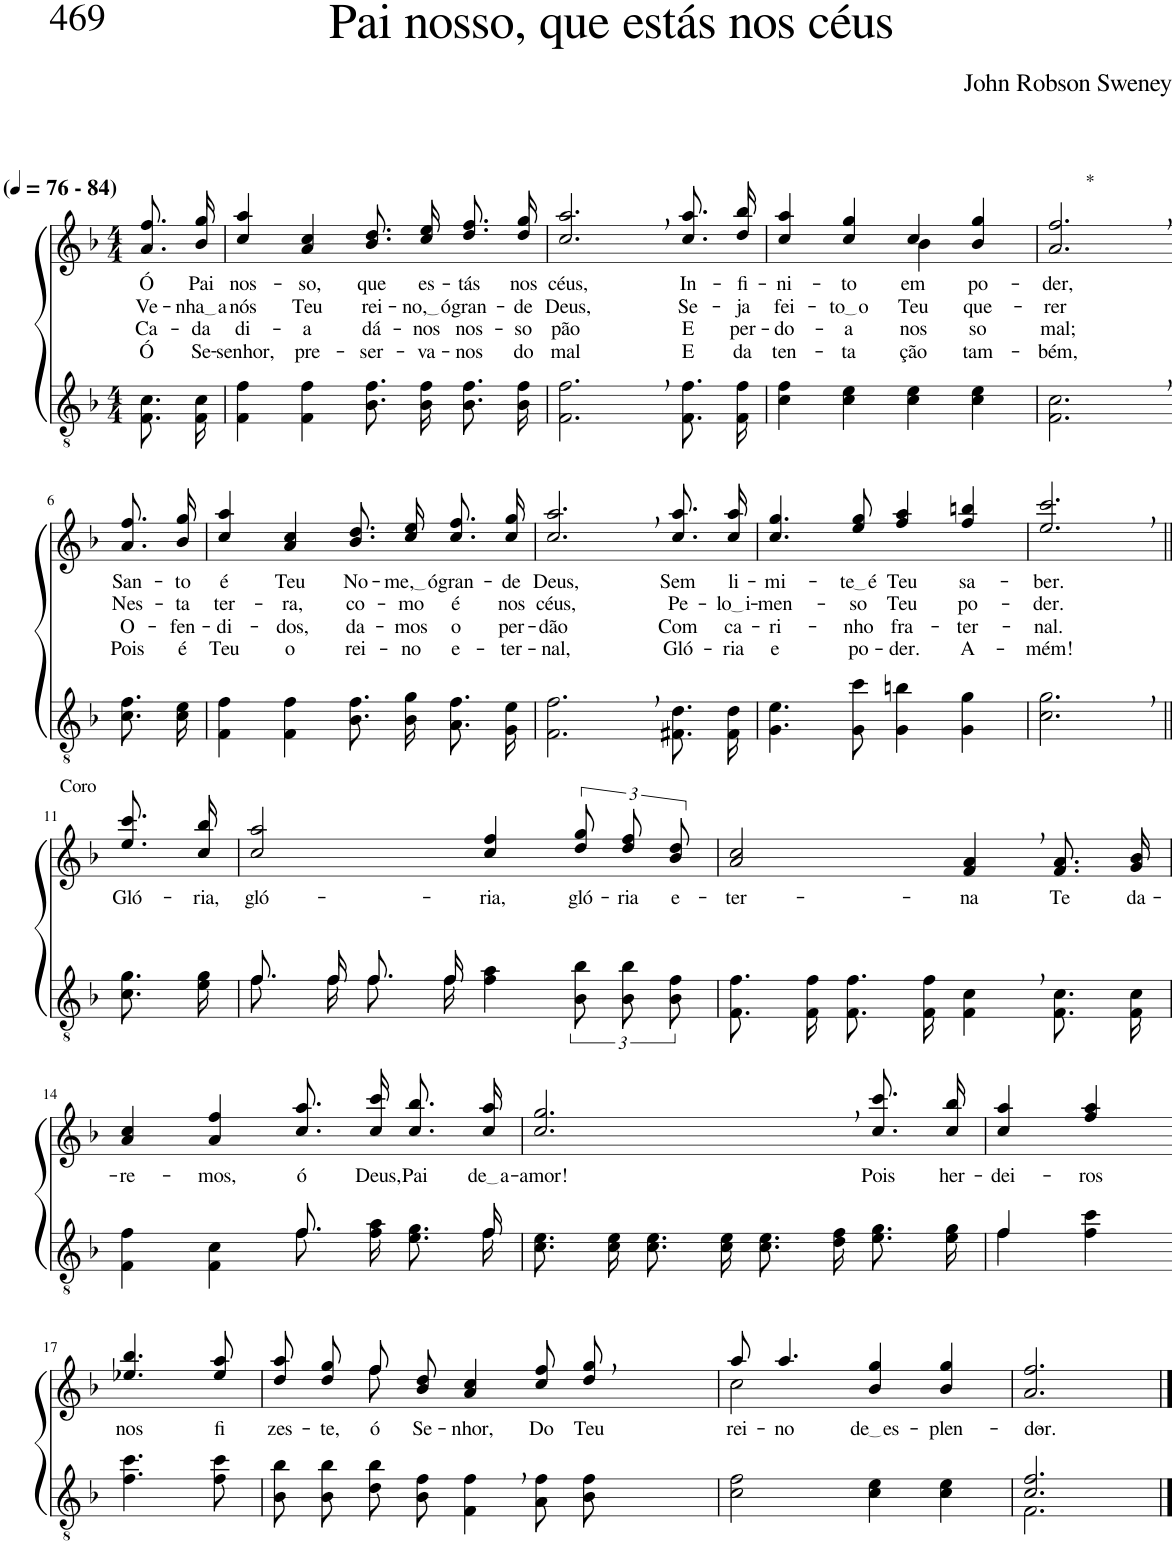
**kern	**kern	**text	**text	**text	**text
*part2	*part1	*part1	*part1	*part1	*part1
*staff2	*staff1	*staff1	*staff1	*staff1	*staff1
*I"Parte III e IV	*I"Parte I e II	*	*	*	*
*clefGv2	*clefG2	*	*	*	*
*Trd5c9	*Trd5c9	*	*	*	*
*k[b-]	*k[b-]	*	*	*	*
*M4/4	*M4/4	*	*	*	*
*MM76	*MM76	*	*	*	*
=1	=1	=1	=1	=1	=1
!	!LO:TX:a:B:t=(	!	!	!	!
!	!LO:TX:a:B:t=- 84)	!	!	!	!
!	!	!LO:LY:b	!LO:LY:b	!LO:LY:b	!LO:LY:b
8.F/ 8.c/L	8.a\ 8.ff\L	Ó	Ve-	Ca-	Ó
!	!	!LO:LY:b	!LO:LY:b	!LO:LY:b	!LO:LY:b
16F/ 16c/Jk	16b-\ 16gg\Jk	Pai	nha a	-da	Se-
=2	=2	=2	=2	=2	=2
!	!	!LO:LY:b	!LO:LY:b	!LO:LY:b	!LO:LY:b
4F\ 4f\	4cc/ 4aa/	nos-	nós	di-	-senhor,
!	!	!LO:LY:b	!LO:LY:b	!LO:LY:b	!LO:LY:b
4F\ 4f\	4a/ 4cc/	-so,	Teu	-a	pre-
!	!	!LO:LY:b	!LO:LY:b	!LO:LY:b	!LO:LY:b
8.B-\ 8.f\L	8.b-\ 8.dd\L	que	rei-	dá-	-ser-
!	!	!LO:LY:b	!LO:LY:b	!LO:LY:b	!LO:LY:b
16B-\ 16f\Jk	16cc\ 16ee\Jk	es-	no, ó	-nos	-va-
!	!	!LO:LY:b	!LO:LY:b	!LO:LY:b	!LO:LY:b
8.B-\ 8.f\L	8.dd\ 8.ff\L	-tás	gran-	nos-	-nos
!	!	!LO:LY:b	!LO:LY:b	!LO:LY:b	!LO:LY:b
16B-\ 16f\Jk	16dd\ 16gg\Jk	nos	-de	-so	do
=3	=3	=3	=3	=3	=3
!	!	!LO:LY:b	!LO:LY:b	!LO:LY:b	!LO:LY:b
2.F\, 2.f\,	2.cc/, 2.aa/,	céus,	Deus,	pão	mal
!	!	!LO:LY:b	!LO:LY:b	!LO:LY:b	!LO:LY:b
8.F\ 8.f\L	8.cc\ 8.aa\L	In-	Se-	E	E
!	!	!LO:LY:b	!LO:LY:b	!LO:LY:b	!LO:LY:b
16F\ 16f\Jk	16dd\ 16bb-\Jk	-fi-	-ja	per-	da
=4	=4	=4	=4	=4	=4
!	!	!LO:LY:b	!LO:LY:b	!LO:LY:b	!LO:LY:b
*	*^	*	*	*	*
4c\ 4f\	4cc/ 4aa/	2ryy	-ni-	fei-	-do-	ten-
!	!	!	!LO:LY:b	!LO:LY:b	!LO:LY:b	!LO:LY:b
4c\ 4e\	4cc/ 4gg/	.	-to	to o	-a	-ta-
!	!	!	!LO:LY:b	!LO:LY:b	!LO:LY:b	!LO:LY:b
4c\ 4e\	4cc/	4b-\	em	Teu	nos-	-ção
!	!	!	!LO:LY:b	!LO:LY:b	!LO:LY:b	!LO:LY:b
4c\ 4e\	4b-/ 4gg/	4ryy	po-	que-	-so	tam-
=5	=5	=5	=5	=5	=5	=5
!	!LO:TX:a:t=*	!	!	!	!	!
!	!	!	!LO:LY:b	!LO:LY:b	!LO:LY:b	!LO:LY:b
*	*v	*v	*	*	*	*
2.F\, 2.c\,	2.a/, 2.ff/,	-der,	-rer	mal;	-bém,
!!LO:LB:g=z
=6-	=6-	=6-	=6-	=6-	=6-
!	!	!LO:LY:b	!LO:LY:b	!LO:LY:b	!LO:LY:b
8.c\ 8.f\L	8.a\ 8.ff\L	San-	Nes-	O-	Pois
!	!	!LO:LY:b	!LO:LY:b	!LO:LY:b	!LO:LY:b
16c\ 16e\Jk	16b-\ 16gg\Jk	-to	-ta	-fen-	é
=7	=7	=7	=7	=7	=7
!	!	!LO:LY:b	!LO:LY:b	!LO:LY:b	!LO:LY:b
4F\ 4f\	4cc/ 4aa/	é	ter-	-di-	Teu
!	!	!LO:LY:b	!LO:LY:b	!LO:LY:b	!LO:LY:b
4F\ 4f\	4a/ 4cc/	Teu	-ra,	-dos,	o
!	!	!LO:LY:b	!LO:LY:b	!LO:LY:b	!LO:LY:b
8.B-\ 8.f\L	8.b-\ 8.dd\L	No-	co-	da-	rei-
!	!	!LO:LY:b	!LO:LY:b	!LO:LY:b	!LO:LY:b
16B-\ 16g\Jk	16cc\ 16ee\Jk	me, ó	mo	-mos	-no
!	!	!LO:LY:b	!LO:LY:b	!LO:LY:b	!LO:LY:b
8.A\ 8.f\L	8.cc\ 8.ff\L	gran-	-é	o	e-
!	!	!LO:LY:b	!LO:LY:b	!LO:LY:b	!LO:LY:b
16G\ 16e\Jk	16cc\ 16gg\Jk	-de	nos	per-	-ter-
=8	=8	=8	=8	=8	=8
!	!	!LO:LY:b	!LO:LY:b	!LO:LY:b	!LO:LY:b
2.F\, 2.f\,	2.cc/, 2.aa/,	Deus,	céus,	-dão	-nal,
!	!	!LO:LY:b	!LO:LY:b	!LO:LY:b	!LO:LY:b
8.F#X/ 8.d/L	8.cc\ 8.aa\L	Sem	Pe-	Com	Gló-
!	!	!LO:LY:b	!LO:LY:b	!LO:LY:b	!LO:LY:b
16F#/ 16d/Jk	16cc\ 16aa\Jk	li-	lo i	ca-	-ria
=9	=9	=9	=9	=9	=9
!	!	!LO:LY:b	!LO:LY:b	!LO:LY:b	!LO:LY:b
4.G\ 4.e\	4.cc/ 4.gg/	-mi-	-men-	-ri-	e
!	!	!LO:LY:b	!LO:LY:b	!LO:LY:b	!LO:LY:b
8G\ 8cc\	8ee/ 8gg/	te é	-so	-nho	po-
!	!	!LO:LY:b	!LO:LY:b	!LO:LY:b	!LO:LY:b
4G\ 4bn\	4ff/ 4aa/	Teu	Teu	fra-	-der.
!	!	!LO:LY:b	!LO:LY:b	!LO:LY:b	!LO:LY:b
4G\ 4g\	4ff/ 4bbn/	sa-	po-	-ter-	A-
=10	=10	=10	=10	=10	=10
!	!	!LO:LY:b	!LO:LY:b	!LO:LY:b	!LO:LY:b
2.c\, 2.g\,	2.ee/, 2.ccc/,	-ber.	-der.	-nal.	-mém!
!!LO:LB:g=z
=11||	=11||	=11||	=11||	=11||	=11||
!	!LO:TX:a:t=Coro	!	!	!	!
!	!	!LO:LY:b	!	!	!
8.c\ 8.g\L	8.ee\ 8.ccc\L	Gló-	.	.	.
!	!	!LO:LY:b	!	!	!
16e\ 16g\Jk	16cc\ 16bb-\Jk	-ria,	.	.	.
=12	=12	=12	=12	=12	=12
*^	*	*	*	*	*
!	!	!	!LO:LY:b	!	!	!
8.f/L	8.f\L	2cc/ 2aa/	gló-	.	.	.
16f/Jk	16f\Jk	.	.	.	.	.
8.f/L	8.f\L	.	.	.	.	.
16f/Jk	16f\Jk	.	.	.	.	.
!	!	!	!LO:LY:b	!	!	!
2ryy	4f\ 4a\	4cc/ 4ff/	-ria,	.	.	.
!	!	!	!LO:LY:b	!	!	!
.	12B-\ 12b-\L	12dd\ 12gg\L	gló-	.	.	.
!	!	!	!LO:LY:b	!	!	!
.	12B-\ 12b-\	12dd\ 12ff\	-ria	.	.	.
!	!	!	!LO:LY:b	!	!	!
.	12B-\ 12f\J	12b-\ 12dd\J	e-	.	.	.
=13	=13	=13	=13	=13	=13	=13
!	!	!	!LO:LY:b	!	!	!
*v	*v	*	*	*	*	*
8.F\ 8.f\L	2a/ 2cc/	-ter-	.	.	.
16F\ 16f\Jk	.	.	.	.	.
8.F\ 8.f\L	.	.	.	.	.
16F\ 16f\Jk	.	.	.	.	.
!	!	!LO:LY:b	!	!	!
4F\, 4c\,	4f/, 4a/,	-na	.	.	.
!	!	!LO:LY:b	!	!	!
8.F/ 8.c/L	8.f/ 8.a/L	Te	.	.	.
!	!	!LO:LY:b	!	!	!
16F/ 16c/Jk	16g/ 16b-/Jk	da-	.	.	.
!!LO:LB:g=z
=14	=14	=14	=14	=14	=14
*^	*	*	*	*	*
!	!	!	!LO:LY:b	!	!	!
2ryy	4F\ 4f\	4a/ 4cc/	-re-	.	.	.
!	!	!	!LO:LY:b	!	!	!
.	4F\ 4c\	4a/ 4ff/	-mos,	.	.	.
!	!	!	!LO:LY:b	!	!	!
8.f/	8.f\L	8.cc\ 8.aa\L	ó	.	.	.
!	!	!	!LO:LY:b	!	!	!
4ryy	16f\ 16a\Jk	16cc\ 16ccc\Jk	Deus,	.	.	.
!	!	!	!LO:LY:b	!	!	!
.	8.e\ 8.g\L	8.cc\ 8.bb-\L	Pai	.	.	.
!	!	!	!LO:LY:b	!	!	!
16f/	16f\Jk	16cc\ 16aa\Jk	de a	.	.	.
=15	=15	=15	=15	=15	=15	=15
!	!	!	!LO:LY:b	!	!	!
*v	*v	*	*	*	*	*
8.c\ 8.e\L	2.cc/, 2.gg/,	-amor!	.	.	.
16c\ 16e\Jk	.	.	.	.	.
8.c\ 8.e\L	.	.	.	.	.
16c\ 16e\Jk	.	.	.	.	.
8.c\ 8.e\L	.	.	.	.	.
16d\ 16f\Jk	.	.	.	.	.
!	!	!LO:LY:b	!	!	!
8.e\ 8.g\L	8.cc\ 8.ccc\L	Pois	.	.	.
!	!	!LO:LY:b	!	!	!
16e\ 16g\Jk	16cc\ 16bb-\Jk	her-	.	.	.
=16	=16	=16	=16	=16	=16
*^	*	*	*	*	*
!	!	!	!LO:LY:b	!	!	!
4f\	4f/	4cc/ 4aa/	-dei-	.	.	.
!	!	!	!LO:LY:b	!	!	!
4f\ 4cc\	4ryy	4ff/ 4aa/	-ros	.	.	.
*v	*v	*	*	*	*	*
!!LO:LB:g=z
=17-	=17-	=17-	=17-	=17-	=17-
*k[b-]	*k[b-]	*	*	*	*
*^	*	*	*	*	*
!	!	!	!LO:LY:b	!	!	!
*v	*v	*	*	*	*	*
4.f\ 4.cc\	4.ee-X/ 4.bb-/	nos	.	.	.
!	!	!LO:LY:b	!	!	!
8f\ 8cc\	8ee-/ 8aa/	fi-	.	.	.
=18	=18	=18	=18	=18	=18
*	*^	*	*	*	*
!	!	!	!LO:LY:b	!	!	!
8B-\ 8b-\L	4ryy	8dd\ 8aa\L	-zes-	.	.	.
!	!	!	!LO:LY:b	!	!	!
8B-\ 8b-\J	.	8dd\ 8gg\J	-te,	.	.	.
!	!	!	!LO:LY:b	!	!	!
8d\ 8b-\L	8ff\	8ff\L	ó	.	.	.
!	!	!	!LO:LY:b	!	!	!
8B-\ 8f\J	2ryy	8b-\ 8dd\J	Se-	.	.	.
!	!	!	!LO:LY:b	!	!	!
4F\, 4f\,	.	4a/ 4cc/	-nhor,	.	.	.
!	!	!	!LO:LY:b	!	!	!
8A\ 8f\L	.	8cc\ 8ff\L	Do	.	.	.
!	!	!	!LO:LY:b	!	!	!
8B-\ 8f\J	8ryy	8dd\ 8gg\J	Teu	.	.	.
=19	=19	=19	=19	=19	=19	=19
!	!	!	!LO:LY:b	!	!	!
2c\ 2f\	8aa/	2cc\	rei-	.	.	.
!	!	!	!LO:LY:b	!	!	!
.	4.aa/	.	-no	.	.	.
!	!	!	!LO:LY:b	!	!	!
4c\ 4e\	4b-/ 4gg/	2ryy	de es	.	.	.
!	!	!	!LO:LY:b	!	!	!
4c\ 4e\	4b-/ 4gg/	.	-plen-	.	.	.
*	*v	*v	*	*	*	*
=20	=20	=20	=20	=20	=20
*^	*	*	*	*	*
!	!	!	!LO:LY:b	!	!	!
2.c/ 2.f/	2.F\	2.a/ 2.ff/	-dor.-	.	.	.
*v	*v	*	*	*	*	*
==	==	==	==	==	==
*-	*-	*-	*-	*-	*-
